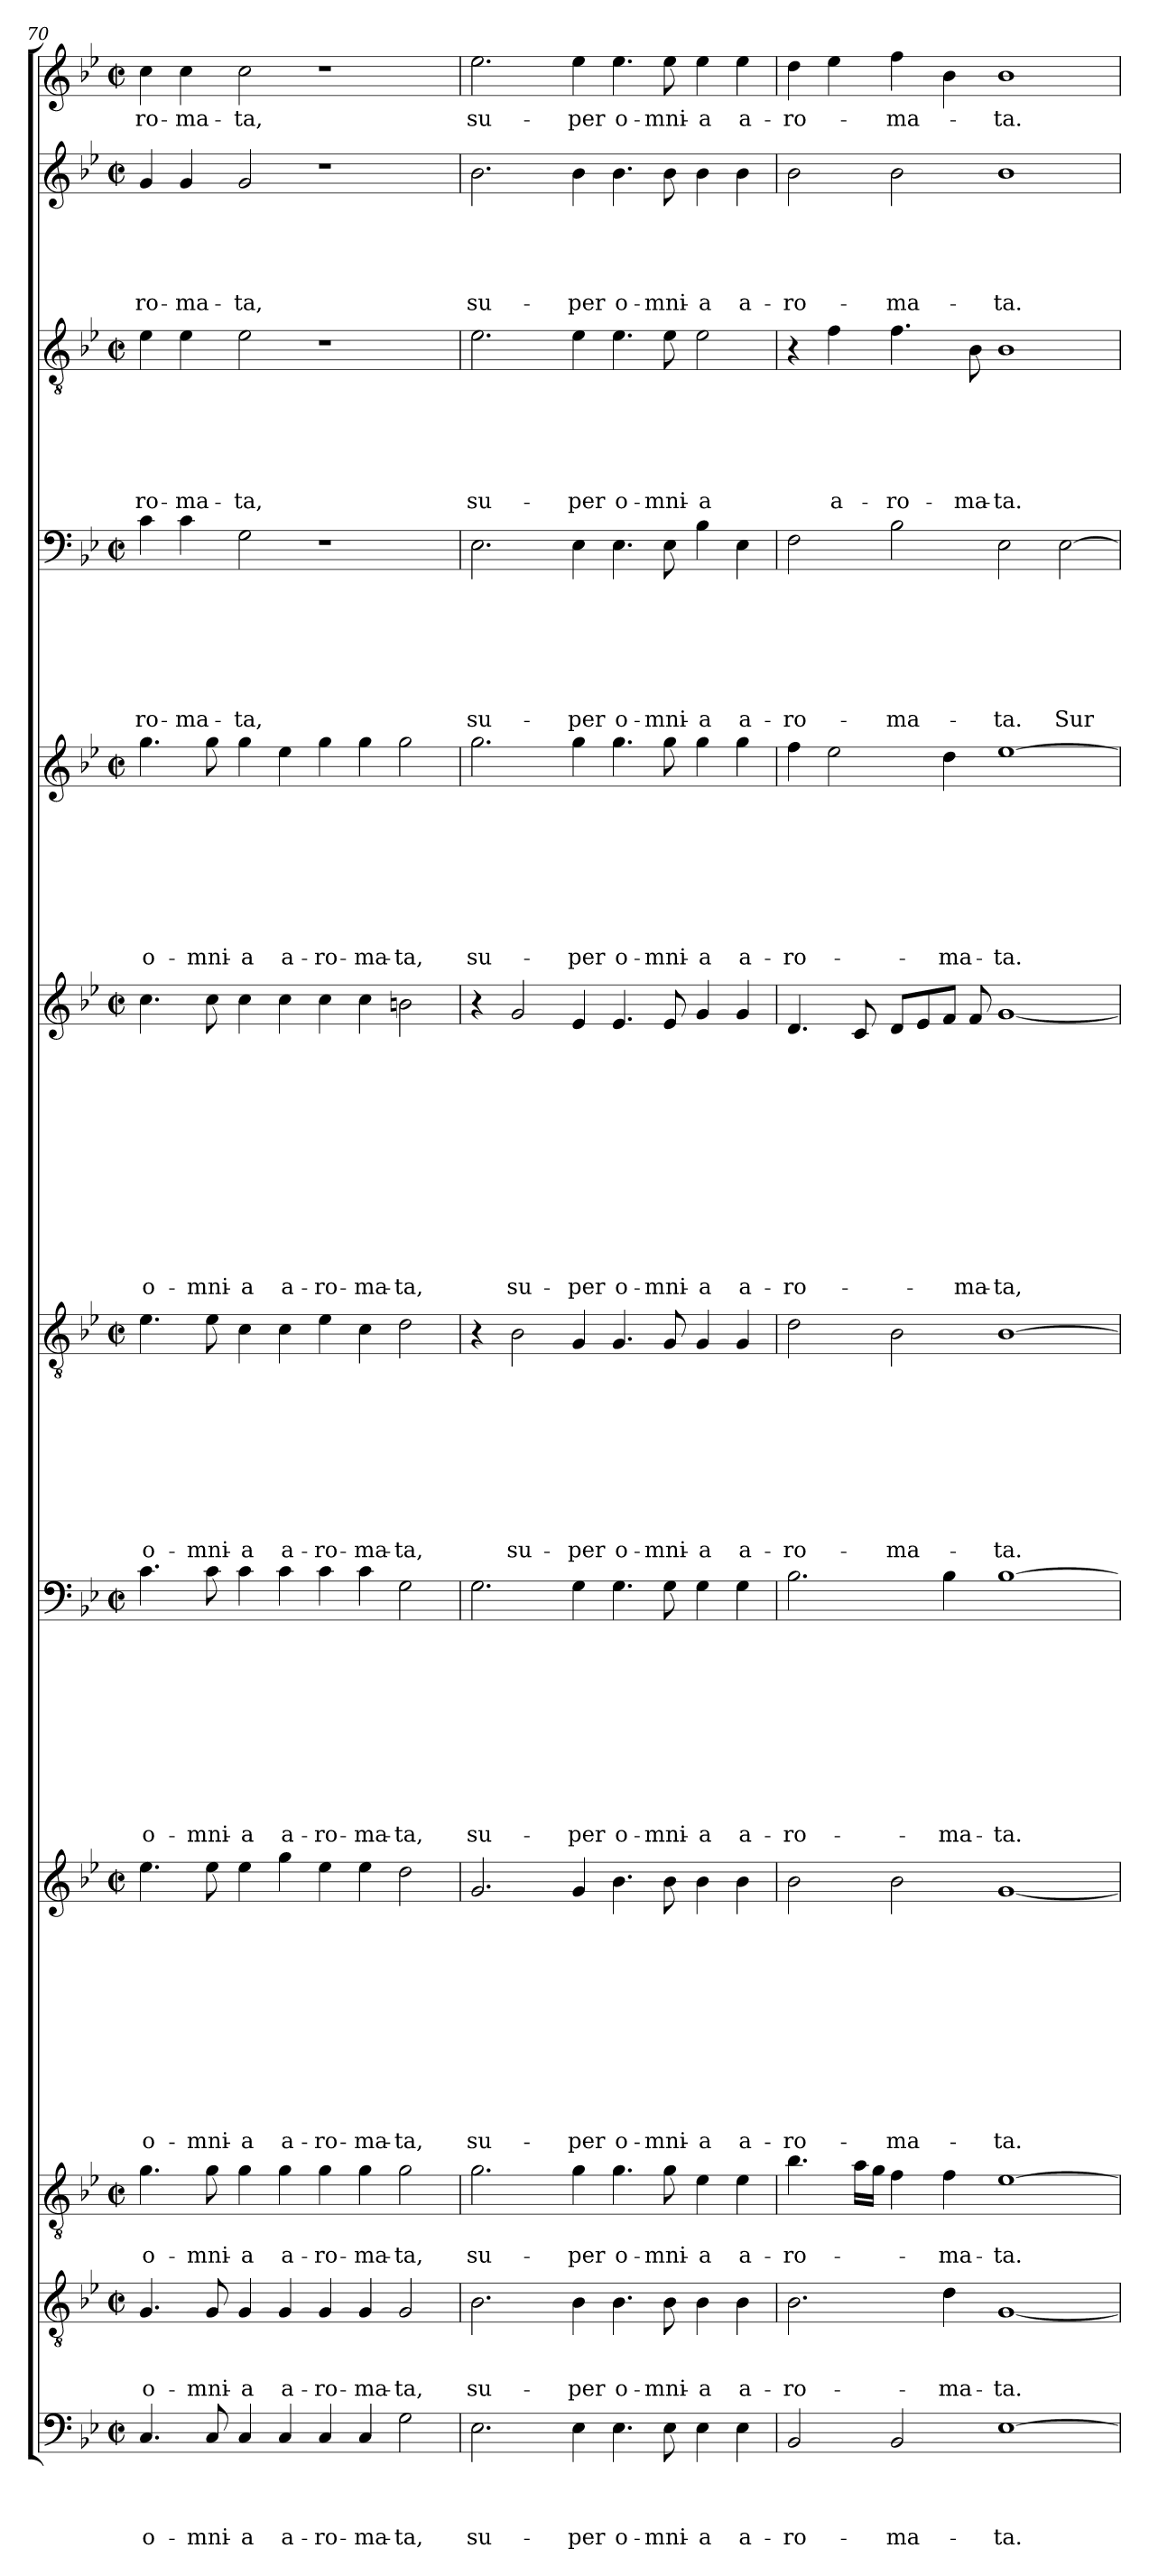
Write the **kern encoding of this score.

**kern	**text	**text	**text	**text	**kern	**text	**text	**text	**kern	**text	**text	**kern	**text	**text	**text	**text	**text	**text	**text	**text	**text	**text	**text	**kern	**text	**text	**text	**text	**text	**text	**text	**text	**text	**text	**kern	**text	**text	**text	**text	**text	**text	**text	**text	**text	**kern	**text	**text	**text	**text	**text	**text	**text	**text	**text	**text	**text	**text	**kern	**text	**text	**text	**text	**text	**text	**text	**text	**kern	**text	**text	**text	**text	**text	**text	**text	**kern	**text	**text	**text	**text	**text	**text	**kern	**text	**text	**text	**text	**text	**kern	**text
*part12	*part12	*part12	*part12	*part12	*part11	*part11	*part11	*part11	*part10	*part10	*part10	*part9	*part9	*part9	*part9	*part9	*part9	*part9	*part9	*part9	*part9	*part9	*part9	*part8	*part8	*part8	*part8	*part8	*part8	*part8	*part8	*part8	*part8	*part8	*part7	*part7	*part7	*part7	*part7	*part7	*part7	*part7	*part7	*part7	*part6	*part6	*part6	*part6	*part6	*part6	*part6	*part6	*part6	*part6	*part6	*part6	*part6	*part5	*part5	*part5	*part5	*part5	*part5	*part5	*part5	*part5	*part4	*part4	*part4	*part4	*part4	*part4	*part4	*part4	*part3	*part3	*part3	*part3	*part3	*part3	*part3	*part2	*part2	*part2	*part2	*part2	*part2	*part1	*part1
*staff12	*staff12	*staff12	*staff12	*staff12	*staff11	*staff11	*staff11	*staff11	*staff10	*staff10	*staff10	*staff9	*staff9	*staff9	*staff9	*staff9	*staff9	*staff9	*staff9	*staff9	*staff9	*staff9	*staff9	*staff8	*staff8	*staff8	*staff8	*staff8	*staff8	*staff8	*staff8	*staff8	*staff8	*staff8	*staff7	*staff7	*staff7	*staff7	*staff7	*staff7	*staff7	*staff7	*staff7	*staff7	*staff6	*staff6	*staff6	*staff6	*staff6	*staff6	*staff6	*staff6	*staff6	*staff6	*staff6	*staff6	*staff6	*staff5	*staff5	*staff5	*staff5	*staff5	*staff5	*staff5	*staff5	*staff5	*staff4	*staff4	*staff4	*staff4	*staff4	*staff4	*staff4	*staff4	*staff3	*staff3	*staff3	*staff3	*staff3	*staff3	*staff3	*staff2	*staff2	*staff2	*staff2	*staff2	*staff2	*staff1	*staff1
*clefF4	*	*	*	*	*clefGv2	*	*	*	*clefGv2	*	*	*clefG2	*	*	*	*	*	*	*	*	*	*	*	*clefF4	*	*	*	*	*	*	*	*	*	*	*clefGv2	*	*	*	*	*	*	*	*	*	*clefG2	*	*	*	*	*	*	*	*	*	*	*	*	*clefG2	*	*	*	*	*	*	*	*	*clefF4	*	*	*	*	*	*	*	*clefGv2	*	*	*	*	*	*	*clefG2	*	*	*	*	*	*clefG2	*
*k[b-e-]	*	*	*	*	*k[b-e-]	*	*	*	*k[b-e-]	*	*	*k[b-e-]	*	*	*	*	*	*	*	*	*	*	*	*k[b-e-]	*	*	*	*	*	*	*	*	*	*	*k[b-e-]	*	*	*	*	*	*	*	*	*	*k[b-e-]	*	*	*	*	*	*	*	*	*	*	*	*	*k[b-e-]	*	*	*	*	*	*	*	*	*k[b-e-]	*	*	*	*	*	*	*	*k[b-e-]	*	*	*	*	*	*	*k[b-e-]	*	*	*	*	*	*k[b-e-]	*
*B-:	*	*	*	*	*B-:	*	*	*	*B-:	*	*	*B-:	*	*	*	*	*	*	*	*	*	*	*	*B-:	*	*	*	*	*	*	*	*	*	*	*B-:	*	*	*	*	*	*	*	*	*	*B-:	*	*	*	*	*	*	*	*	*	*	*	*	*B-:	*	*	*	*	*	*	*	*	*B-:	*	*	*	*	*	*	*	*B-:	*	*	*	*	*	*	*B-:	*	*	*	*	*	*B-:	*
*M2/2	*	*	*	*	*M2/2	*	*	*	*M2/2	*	*	*M2/2	*	*	*	*	*	*	*	*	*	*	*	*M2/2	*	*	*	*	*	*	*	*	*	*	*M2/2	*	*	*	*	*	*	*	*	*	*M2/2	*	*	*	*	*	*	*	*	*	*	*	*	*M2/2	*	*	*	*	*	*	*	*	*M2/2	*	*	*	*	*	*	*	*M2/2	*	*	*	*	*	*	*M2/2	*	*	*	*	*	*M2/2	*
*met(c|)	*	*	*	*	*met(c|)	*	*	*	*met(c|)	*	*	*met(c|)	*	*	*	*	*	*	*	*	*	*	*	*met(c|)	*	*	*	*	*	*	*	*	*	*	*met(c|)	*	*	*	*	*	*	*	*	*	*met(c|)	*	*	*	*	*	*	*	*	*	*	*	*	*met(c|)	*	*	*	*	*	*	*	*	*met(c|)	*	*	*	*	*	*	*	*met(c|)	*	*	*	*	*	*	*met(c|)	*	*	*	*	*	*met(c|)	*
=70	=70	=70	=70	=70	=70	=70	=70	=70	=70	=70	=70	=70	=70	=70	=70	=70	=70	=70	=70	=70	=70	=70	=70	=70	=70	=70	=70	=70	=70	=70	=70	=70	=70	=70	=70	=70	=70	=70	=70	=70	=70	=70	=70	=70	=70	=70	=70	=70	=70	=70	=70	=70	=70	=70	=70	=70	=70	=70	=70	=70	=70	=70	=70	=70	=70	=70	=70	=70	=70	=70	=70	=70	=70	=70	=70	=70	=70	=70	=70	=70	=70	=70	=70	=70	=70	=70	=70	=70	=70
4.C/	.	.	.	o-	4.G/	.	.	o-	4.g\	.	o-	4.ee-\	.	.	.	.	.	.	.	.	.	.	o-	4.c\	.	.	.	.	.	.	.	.	.	o-	4.e-\	.	.	.	.	.	.	.	.	o-	4.cc\	.	.	.	.	.	.	.	.	.	.	.	o-	4.gg\	.	.	.	.	.	.	.	o-	4c\	.	.	.	.	.	.	-ro-	4e-\	.	.	.	.	.	-ro-	4g/	.	.	.	.	-ro-	4cc\	-ro-
.	.	.	.	.	.	.	.	.	.	.	.	.	.	.	.	.	.	.	.	.	.	.	.	.	.	.	.	.	.	.	.	.	.	.	.	.	.	.	.	.	.	.	.	.	.	.	.	.	.	.	.	.	.	.	.	.	.	.	.	.	.	.	.	.	.	.	4c\	.	.	.	.	.	.	-ma-	4e-\	.	.	.	.	.	-ma-	4g/	.	.	.	.	-ma-	4cc\	-ma-
8C/	.	.	.	-mni-	8G/	.	.	-mni-	8g\	.	-mni-	8ee-\	.	.	.	.	.	.	.	.	.	.	-mni-	8c\	.	.	.	.	.	.	.	.	.	-mni-	8e-\	.	.	.	.	.	.	.	.	-mni-	8cc\	.	.	.	.	.	.	.	.	.	.	.	-mni-	8gg\	.	.	.	.	.	.	.	-mni-	.	.	.	.	.	.	.	.	.	.	.	.	.	.	.	.	.	.	.	.	.	.	.
4C/	.	.	.	-a	4G/	.	.	-a	4g\	.	-a	4ee-\	.	.	.	.	.	.	.	.	.	.	-a	4c\	.	.	.	.	.	.	.	.	.	-a	4c\	.	.	.	.	.	.	.	.	-a	4cc\	.	.	.	.	.	.	.	.	.	.	.	-a	4gg\	.	.	.	.	.	.	.	-a	2G\	.	.	.	.	.	.	-ta,	2e-\	.	.	.	.	.	-ta,	2g/	.	.	.	.	-ta,	2cc\	-ta,
4C/	.	.	.	a-	4G/	.	.	a-	4g\	.	a-	4gg\	.	.	.	.	.	.	.	.	.	.	a-	4c\	.	.	.	.	.	.	.	.	.	a-	4c\	.	.	.	.	.	.	.	.	a-	4cc\	.	.	.	.	.	.	.	.	.	.	.	a-	4ee-\	.	.	.	.	.	.	.	a-	.	.	.	.	.	.	.	.	.	.	.	.	.	.	.	.	.	.	.	.	.	.	.
4C/	.	.	.	-ro-	4G/	.	.	-ro-	4g\	.	-ro-	4ee-\	.	.	.	.	.	.	.	.	.	.	-ro-	4c\	.	.	.	.	.	.	.	.	.	-ro-	4e-\	.	.	.	.	.	.	.	.	-ro-	4cc\	.	.	.	.	.	.	.	.	.	.	.	-ro-	4gg\	.	.	.	.	.	.	.	-ro-	1r	.	.	.	.	.	.	.	1r	.	.	.	.	.	.	1r	.	.	.	.	.	1r	.
4C/	.	.	.	-ma-	4G/	.	.	-ma-	4g\	.	-ma-	4ee-\	.	.	.	.	.	.	.	.	.	.	-ma-	4c\	.	.	.	.	.	.	.	.	.	-ma-	4c\	.	.	.	.	.	.	.	.	-ma-	4cc\	.	.	.	.	.	.	.	.	.	.	.	-ma-	4gg\	.	.	.	.	.	.	.	-ma-	.	.	.	.	.	.	.	.	.	.	.	.	.	.	.	.	.	.	.	.	.	.	.
2G\	.	.	.	-ta,	2G/	.	.	-ta,	2g\	.	-ta,	2dd\	.	.	.	.	.	.	.	.	.	.	-ta,	2G\	.	.	.	.	.	.	.	.	.	-ta,	2d\	.	.	.	.	.	.	.	.	-ta,	2bn\	.	.	.	.	.	.	.	.	.	.	.	-ta,	2gg\	.	.	.	.	.	.	.	-ta,	.	.	.	.	.	.	.	.	.	.	.	.	.	.	.	.	.	.	.	.	.	.	.
=71	=71	=71	=71	=71	=71	=71	=71	=71	=71	=71	=71	=71	=71	=71	=71	=71	=71	=71	=71	=71	=71	=71	=71	=71	=71	=71	=71	=71	=71	=71	=71	=71	=71	=71	=71	=71	=71	=71	=71	=71	=71	=71	=71	=71	=71	=71	=71	=71	=71	=71	=71	=71	=71	=71	=71	=71	=71	=71	=71	=71	=71	=71	=71	=71	=71	=71	=71	=71	=71	=71	=71	=71	=71	=71	=71	=71	=71	=71	=71	=71	=71	=71	=71	=71	=71	=71	=71	=71	=71
2.E-\	.	.	.	su-	2.B-\	.	.	su-	2.g\	.	su-	2.g/	.	.	.	.	.	.	.	.	.	.	su-	2.G\	.	.	.	.	.	.	.	.	.	su-	4r	.	.	.	.	.	.	.	.	.	4r	.	.	.	.	.	.	.	.	.	.	.	.	2.gg\	.	.	.	.	.	.	.	su-	2.E-\	.	.	.	.	.	.	su-	2.e-\	.	.	.	.	.	su-	2.b-\	.	.	.	.	su-	2.ee-\	su-
.	.	.	.	.	.	.	.	.	.	.	.	.	.	.	.	.	.	.	.	.	.	.	.	.	.	.	.	.	.	.	.	.	.	.	2B-\	.	.	.	.	.	.	.	.	su-	2g/	.	.	.	.	.	.	.	.	.	.	.	su-	.	.	.	.	.	.	.	.	.	.	.	.	.	.	.	.	.	.	.	.	.	.	.	.	.	.	.	.	.	.	.	.
4E-\	.	.	.	-per	4B-\	.	.	-per	4g\	.	-per	4g/	.	.	.	.	.	.	.	.	.	.	-per	4G\	.	.	.	.	.	.	.	.	.	-per	4G/	.	.	.	.	.	.	.	.	-per	4e-/	.	.	.	.	.	.	.	.	.	.	.	-per	4gg\	.	.	.	.	.	.	.	-per	4E-\	.	.	.	.	.	.	-per	4e-\	.	.	.	.	.	-per	4b-\	.	.	.	.	-per	4ee-\	-per
4.E-\	.	.	.	o-	4.B-\	.	.	o-	4.g\	.	o-	4.b-\	.	.	.	.	.	.	.	.	.	.	o-	4.G\	.	.	.	.	.	.	.	.	.	o-	4.G/	.	.	.	.	.	.	.	.	o-	4.e-/	.	.	.	.	.	.	.	.	.	.	.	o-	4.gg\	.	.	.	.	.	.	.	o-	4.E-\	.	.	.	.	.	.	o-	4.e-\	.	.	.	.	.	o-	4.b-\	.	.	.	.	o-	4.ee-\	o-
8E-\	.	.	.	-mni-	8B-\	.	.	-mni-	8g\	.	-mni-	8b-\	.	.	.	.	.	.	.	.	.	.	-mni-	8G\	.	.	.	.	.	.	.	.	.	-mni-	8G/	.	.	.	.	.	.	.	.	-mni-	8e-/	.	.	.	.	.	.	.	.	.	.	.	-mni-	8gg\	.	.	.	.	.	.	.	-mni-	8E-\	.	.	.	.	.	.	-mni-	8e-\	.	.	.	.	.	-mni-	8b-\	.	.	.	.	-mni-	8ee-\	-mni-
4E-\	.	.	.	-a	4B-\	.	.	-a	4e-\	.	-a	4b-\	.	.	.	.	.	.	.	.	.	.	-a	4G\	.	.	.	.	.	.	.	.	.	-a	4G/	.	.	.	.	.	.	.	.	-a	4g/	.	.	.	.	.	.	.	.	.	.	.	-a	4gg\	.	.	.	.	.	.	.	-a	4B-\	.	.	.	.	.	.	-a	2e-\	.	.	.	.	.	-a	4b-\	.	.	.	.	-a	4ee-\	-a
4E-\	.	.	.	a-	4B-\	.	.	a-	4e-\	.	a-	4b-\	.	.	.	.	.	.	.	.	.	.	a-	4G\	.	.	.	.	.	.	.	.	.	a-	4G/	.	.	.	.	.	.	.	.	a-	4g/	.	.	.	.	.	.	.	.	.	.	.	a-	4gg\	.	.	.	.	.	.	.	a-	4E-\	.	.	.	.	.	.	a-	.	.	.	.	.	.	.	4b-\	.	.	.	.	a-	4ee-\	a-
!!LO:PB:g=z
=72	=72	=72	=72	=72	=72	=72	=72	=72	=72	=72	=72	=72	=72	=72	=72	=72	=72	=72	=72	=72	=72	=72	=72	=72	=72	=72	=72	=72	=72	=72	=72	=72	=72	=72	=72	=72	=72	=72	=72	=72	=72	=72	=72	=72	=72	=72	=72	=72	=72	=72	=72	=72	=72	=72	=72	=72	=72	=72	=72	=72	=72	=72	=72	=72	=72	=72	=72	=72	=72	=72	=72	=72	=72	=72	=72	=72	=72	=72	=72	=72	=72	=72	=72	=72	=72	=72	=72	=72	=72
2BB-/	.	.	.	-ro-	2.B-\	.	.	-ro-	4.b-\	.	-ro-	2b-\	.	.	.	.	.	.	.	.	.	.	-ro-	2.B-\	.	.	.	.	.	.	.	.	.	-ro-	2d\	.	.	.	.	.	.	.	.	-ro-	4.d/	.	.	.	.	.	.	.	.	.	.	.	-ro-	4ff\	.	.	.	.	.	.	.	-ro-	2F\	.	.	.	.	.	.	-ro-	4r	.	.	.	.	.	.	2b-\	.	.	.	.	-ro-	4dd\	-ro-
.	.	.	.	.	.	.	.	.	.	.	.	.	.	.	.	.	.	.	.	.	.	.	.	.	.	.	.	.	.	.	.	.	.	.	.	.	.	.	.	.	.	.	.	.	.	.	.	.	.	.	.	.	.	.	.	.	.	2ee-\	.	.	.	.	.	.	.	.	.	.	.	.	.	.	.	.	4f\	.	.	.	.	.	a-	.	.	.	.	.	.	4ee-\	.
.	.	.	.	.	.	.	.	.	16a\LL	.	.	.	.	.	.	.	.	.	.	.	.	.	.	.	.	.	.	.	.	.	.	.	.	.	.	.	.	.	.	.	.	.	.	.	8c/	.	.	.	.	.	.	.	.	.	.	.	.	.	.	.	.	.	.	.	.	.	.	.	.	.	.	.	.	.	.	.	.	.	.	.	.	.	.	.	.	.	.	.	.
.	.	.	.	.	.	.	.	.	16g\JJ	.	.	.	.	.	.	.	.	.	.	.	.	.	.	.	.	.	.	.	.	.	.	.	.	.	.	.	.	.	.	.	.	.	.	.	.	.	.	.	.	.	.	.	.	.	.	.	.	.	.	.	.	.	.	.	.	.	.	.	.	.	.	.	.	.	.	.	.	.	.	.	.	.	.	.	.	.	.	.	.
2BB-/	.	.	.	-ma-	.	.	.	.	4f\	.	.	2b-\	.	.	.	.	.	.	.	.	.	.	-ma-	.	.	.	.	.	.	.	.	.	.	.	2B-\	.	.	.	.	.	.	.	.	-ma-	8d/L	.	.	.	.	.	.	.	.	.	.	.	.	.	.	.	.	.	.	.	.	.	2B-\	.	.	.	.	.	.	-ma-	4.f\	.	.	.	.	.	-ro-	2b-\	.	.	.	.	-ma-	4ff\	-ma-
.	.	.	.	.	.	.	.	.	.	.	.	.	.	.	.	.	.	.	.	.	.	.	.	.	.	.	.	.	.	.	.	.	.	.	.	.	.	.	.	.	.	.	.	.	8e-/	.	.	.	.	.	.	.	.	.	.	.	.	.	.	.	.	.	.	.	.	.	.	.	.	.	.	.	.	.	.	.	.	.	.	.	.	.	.	.	.	.	.	.	.
.	.	.	.	.	4d\	.	.	-ma-	4f\	.	-ma-	.	.	.	.	.	.	.	.	.	.	.	.	4B-\	.	.	.	.	.	.	.	.	.	-ma-	.	.	.	.	.	.	.	.	.	.	8f/J	.	.	.	.	.	.	.	.	.	.	.	.	4dd\	.	.	.	.	.	.	.	-ma-	.	.	.	.	.	.	.	.	.	.	.	.	.	.	.	.	.	.	.	.	.	4b-\	.
.	.	.	.	.	.	.	.	.	.	.	.	.	.	.	.	.	.	.	.	.	.	.	.	.	.	.	.	.	.	.	.	.	.	.	.	.	.	.	.	.	.	.	.	.	8f/	.	.	.	.	.	.	.	.	.	.	.	-ma-	.	.	.	.	.	.	.	.	.	.	.	.	.	.	.	.	.	8B-\	.	.	.	.	.	-ma-	.	.	.	.	.	.	.	.
[1E-	.	.	.	-ta.	[1G	.	.	-ta.	[1e-	.	-ta.	[1g	.	.	.	.	.	.	.	.	.	.	-ta.	[1B-	.	.	.	.	.	.	.	.	.	-ta.	[1B-	.	.	.	.	.	.	.	.	-ta.	[1g	.	.	.	.	.	.	.	.	.	.	.	-ta,	[1ee-	.	.	.	.	.	.	.	-ta.	2E-\	.	.	.	.	.	.	-ta.	1B-	.	.	.	.	.	-ta.	1b-	.	.	.	.	-ta.	1b-	-ta.
.	.	.	.	.	.	.	.	.	.	.	.	.	.	.	.	.	.	.	.	.	.	.	.	.	.	.	.	.	.	.	.	.	.	.	.	.	.	.	.	.	.	.	.	.	.	.	.	.	.	.	.	.	.	.	.	.	.	.	.	.	.	.	.	.	.	.	[2E-\	.	.	.	.	.	.	Sur-	.	.	.	.	.	.	.	.	.	.	.	.	.	.	.
=	=	=	=	=	=	=	=	=	=	=	=	=	=	=	=	=	=	=	=	=	=	=	=	=	=	=	=	=	=	=	=	=	=	=	=	=	=	=	=	=	=	=	=	=	=	=	=	=	=	=	=	=	=	=	=	=	=	=	=	=	=	=	=	=	=	=	=	=	=	=	=	=	=	=	=	=	=	=	=	=	=	=	=	=	=	=	=	=	=
*-	*-	*-	*-	*-	*-	*-	*-	*-	*-	*-	*-	*-	*-	*-	*-	*-	*-	*-	*-	*-	*-	*-	*-	*-	*-	*-	*-	*-	*-	*-	*-	*-	*-	*-	*-	*-	*-	*-	*-	*-	*-	*-	*-	*-	*-	*-	*-	*-	*-	*-	*-	*-	*-	*-	*-	*-	*-	*-	*-	*-	*-	*-	*-	*-	*-	*-	*-	*-	*-	*-	*-	*-	*-	*-	*-	*-	*-	*-	*-	*-	*-	*-	*-	*-	*-	*-	*-	*-	*-
